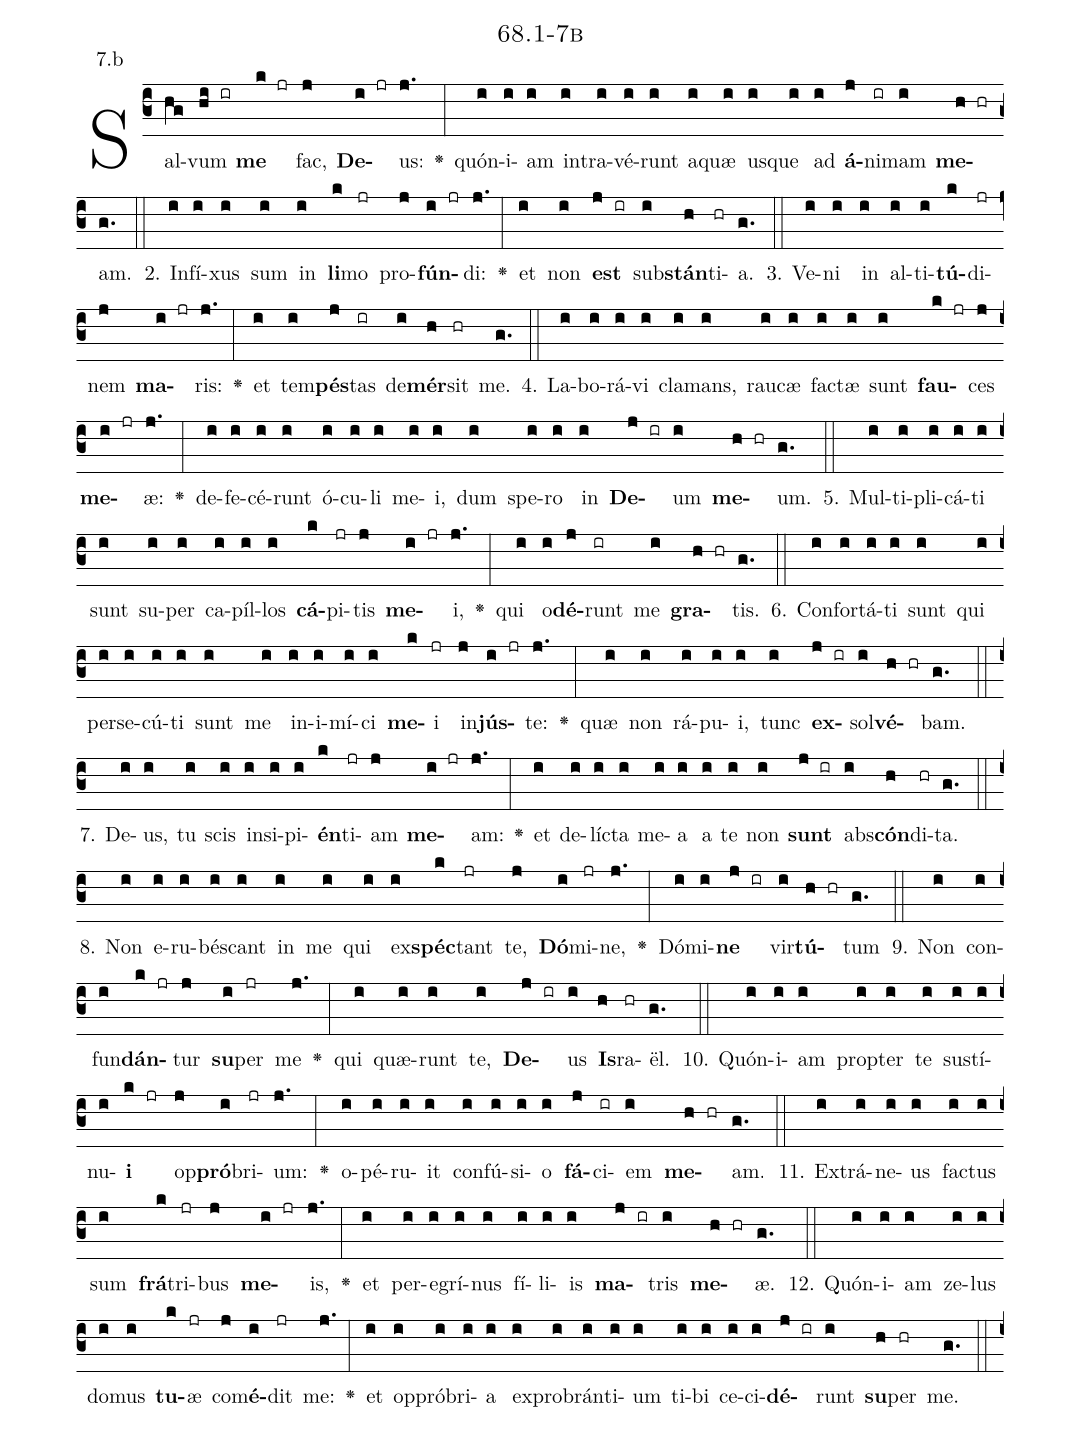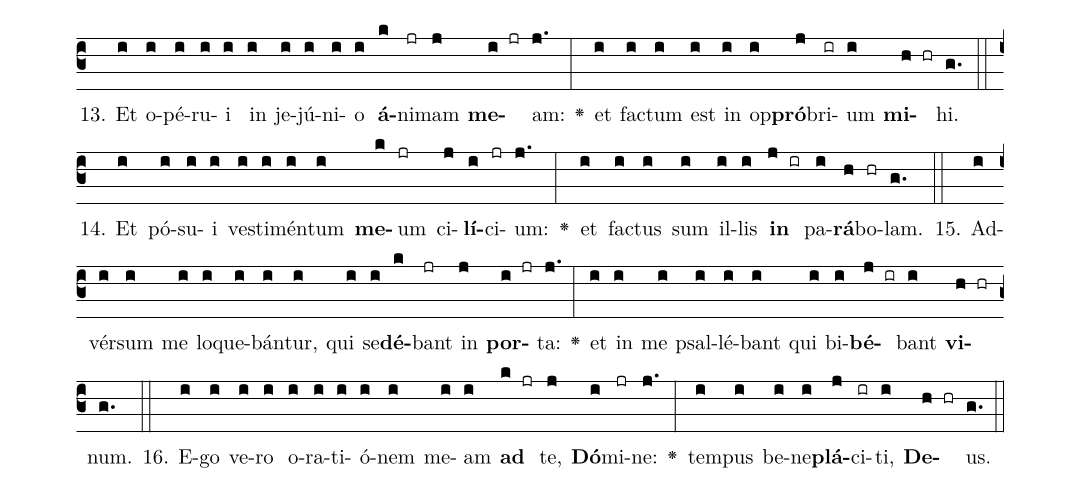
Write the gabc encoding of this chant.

name: 68.1-7b;
annotation: 7.b;
%%
(c3)Sal(hg)vum(hi ir) <b>me</b>(k jr) fac,(j) <b>De</b>(i jr)us:(j.) <v>\greheightstar</v>(:) quón(i)i(i)am(i) in(i)tra(i)vé(i)runt(i) a(i)quæ(i) us(i)que(i) ad(i) <b>á</b>(j)ni(ir)mam(i) <b>me</b>(h hr)am.(g.) (::)
2. In(i)fí(i)xus(i) sum(i) in(i) <b>li</b>(k)mo(jr) pro(j)<b>fún</b>(i jr)di:(j.) <v>\greheightstar</v>(:) et(i) non(i) <b>est</b>(j ir) sub(i)<b>stán</b>(h)ti(hr)a.(g.) (::)
3. Ve(i)ni(i) in(i) al(i)ti(i)<b>tú</b>(k)di(jr)nem(j) <b>ma</b>(i jr)ris:(j.) <v>\greheightstar</v>(:) et(i) tem(i)<b>pés</b>(j)tas(ir) de(i)<b>mér</b>(h)sit(hr) me.(g.) (::)
4. La(i)bo(i)rá(i)vi(i) cla(i)mans,(i) rau(i)cæ(i) fac(i)tæ(i) sunt(i) <b>fau</b>(k jr)ces(j) <b>me</b>(i jr)æ:(j.) <v>\greheightstar</v>(:) de(i)fe(i)cé(i)runt(i) ó(i)cu(i)li(i) me(i)i,(i) dum(i) spe(i)ro(i) in(i) <b>De</b>(j ir)um(i) <b>me</b>(h hr)um.(g.) (::)
5. Mul(i)ti(i)pli(i)cá(i)ti(i) sunt(i) su(i)per(i) ca(i)píl(i)los(i) <b>cá</b>(k)pi(jr)tis(j) <b>me</b>(i jr)i,(j.) <v>\greheightstar</v>(:) qui(i) o(i)<b>dé</b>(j)runt(ir) me(i) <b>gra</b>(h hr)tis.(g.) (::)
6. Con(i)for(i)tá(i)ti(i) sunt(i) qui(i) per(i)se(i)cú(i)ti(i) sunt(i) me(i) in(i)i(i)mí(i)ci(i) <b>me</b>(k)i(jr) in(j)<b>jús</b>(i jr)te:(j.) <v>\greheightstar</v>(:) quæ(i) non(i) rá(i)pu(i)i,(i) tunc(i) <b>ex</b>(j ir)sol(i)<b>vé</b>(h hr)bam.(g.) (::)
7. De(i)us,(i) tu(i) scis(i) in(i)si(i)pi(i)<b>én</b>(k)ti(jr)am(j) <b>me</b>(i jr)am:(j.) <v>\greheightstar</v>(:) et(i) de(i)líc(i)ta(i) me(i)a(i) a(i) te(i) non(i) <b>sunt</b>(j ir) abs(i)<b>cón</b>(h)di(hr)ta.(g.) (::)
8. Non(i) e(i)ru(i)bés(i)cant(i) in(i) me(i) qui(i) ex(i)<b>spéc</b>(k)tant(jr) te,(j) <b>Dó</b>(i)mi(jr)ne,(j.) <v>\greheightstar</v>(:) Dó(i)mi(i)<b>ne</b>(j ir) vir(i)<b>tú</b>(h hr)tum(g.) (::)
9. Non(i) con(i)fun(i)<b>dán</b>(k jr)tur(j) <b>su</b>(i)per(jr) me(j.) <v>\greheightstar</v>(:) qui(i) quæ(i)runt(i) te,(i) <b>De</b>(j ir)us(i) <b>Is</b>(h)ra(hr)ël.(g.) (::)
10. Quón(i)i(i)am(i) prop(i)ter(i) te(i) sus(i)tí(i)nu(i)<b>i</b>(k jr) op(j)<b>pró</b>(i)bri(jr)um:(j.) <v>\greheightstar</v>(:) o(i)pé(i)ru(i)it(i) con(i)fú(i)si(i)o(i) <b>fá</b>(j)ci(ir)em(i) <b>me</b>(h hr)am.(g.) (::)
11. Ex(i)trá(i)ne(i)us(i) fac(i)tus(i) sum(i) <b>frá</b>(k)tri(jr)bus(j) <b>me</b>(i jr)is,(j.) <v>\greheightstar</v>(:) et(i) per(i)e(i)grí(i)nus(i) fí(i)li(i)is(i) <b>ma</b>(j ir)tris(i) <b>me</b>(h hr)æ.(g.) (::)
12. Quón(i)i(i)am(i) ze(i)lus(i) do(i)mus(i) <b>tu</b>(k)æ(jr) com(j)<b>é</b>(i)dit(jr) me:(j.) <v>\greheightstar</v>(:) et(i) op(i)pró(i)bri(i)a(i) ex(i)pro(i)brán(i)ti(i)um(i) ti(i)bi(i) ce(i)ci(i)<b>dé</b>(j ir)runt(i) <b>su</b>(h)per(hr) me.(g.) (::)
13. Et(i) o(i)pé(i)ru(i)i(i) in(i) je(i)jú(i)ni(i)o(i) <b>á</b>(k)ni(jr)mam(j) <b>me</b>(i jr)am:(j.) <v>\greheightstar</v>(:) et(i) fac(i)tum(i) est(i) in(i) op(i)<b>pró</b>(j)bri(ir)um(i) <b>mi</b>(h hr)hi.(g.) (::)
14. Et(i) pó(i)su(i)i(i) ves(i)ti(i)mén(i)tum(i) <b>me</b>(k)um(jr) ci(j)<b>lí</b>(i)ci(jr)um:(j.) <v>\greheightstar</v>(:) et(i) fac(i)tus(i) sum(i) il(i)lis(i) <b>in</b>(j ir) pa(i)<b>rá</b>(h)bo(hr)lam.(g.) (::)
15. Ad(i)vér(i)sum(i) me(i) lo(i)que(i)bán(i)tur,(i) qui(i) se(i)<b>dé</b>(k)bant(jr) in(j) <b>por</b>(i jr)ta:(j.) <v>\greheightstar</v>(:) et(i) in(i) me(i) psal(i)lé(i)bant(i) qui(i) bi(i)<b>bé</b>(j ir)bant(i) <b>vi</b>(h hr)num.(g.) (::)
16. E(i)go(i) ve(i)ro(i) o(i)ra(i)ti(i)ó(i)nem(i) me(i)am(i) <b>ad</b>(k jr) te,(j) <b>Dó</b>(i)mi(jr)ne:(j.) <v>\greheightstar</v>(:) tem(i)pus(i) be(i)ne(i)<b>plá</b>(j)ci(ir)ti,(i) <b>De</b>(h hr)us.(g.) (::)
